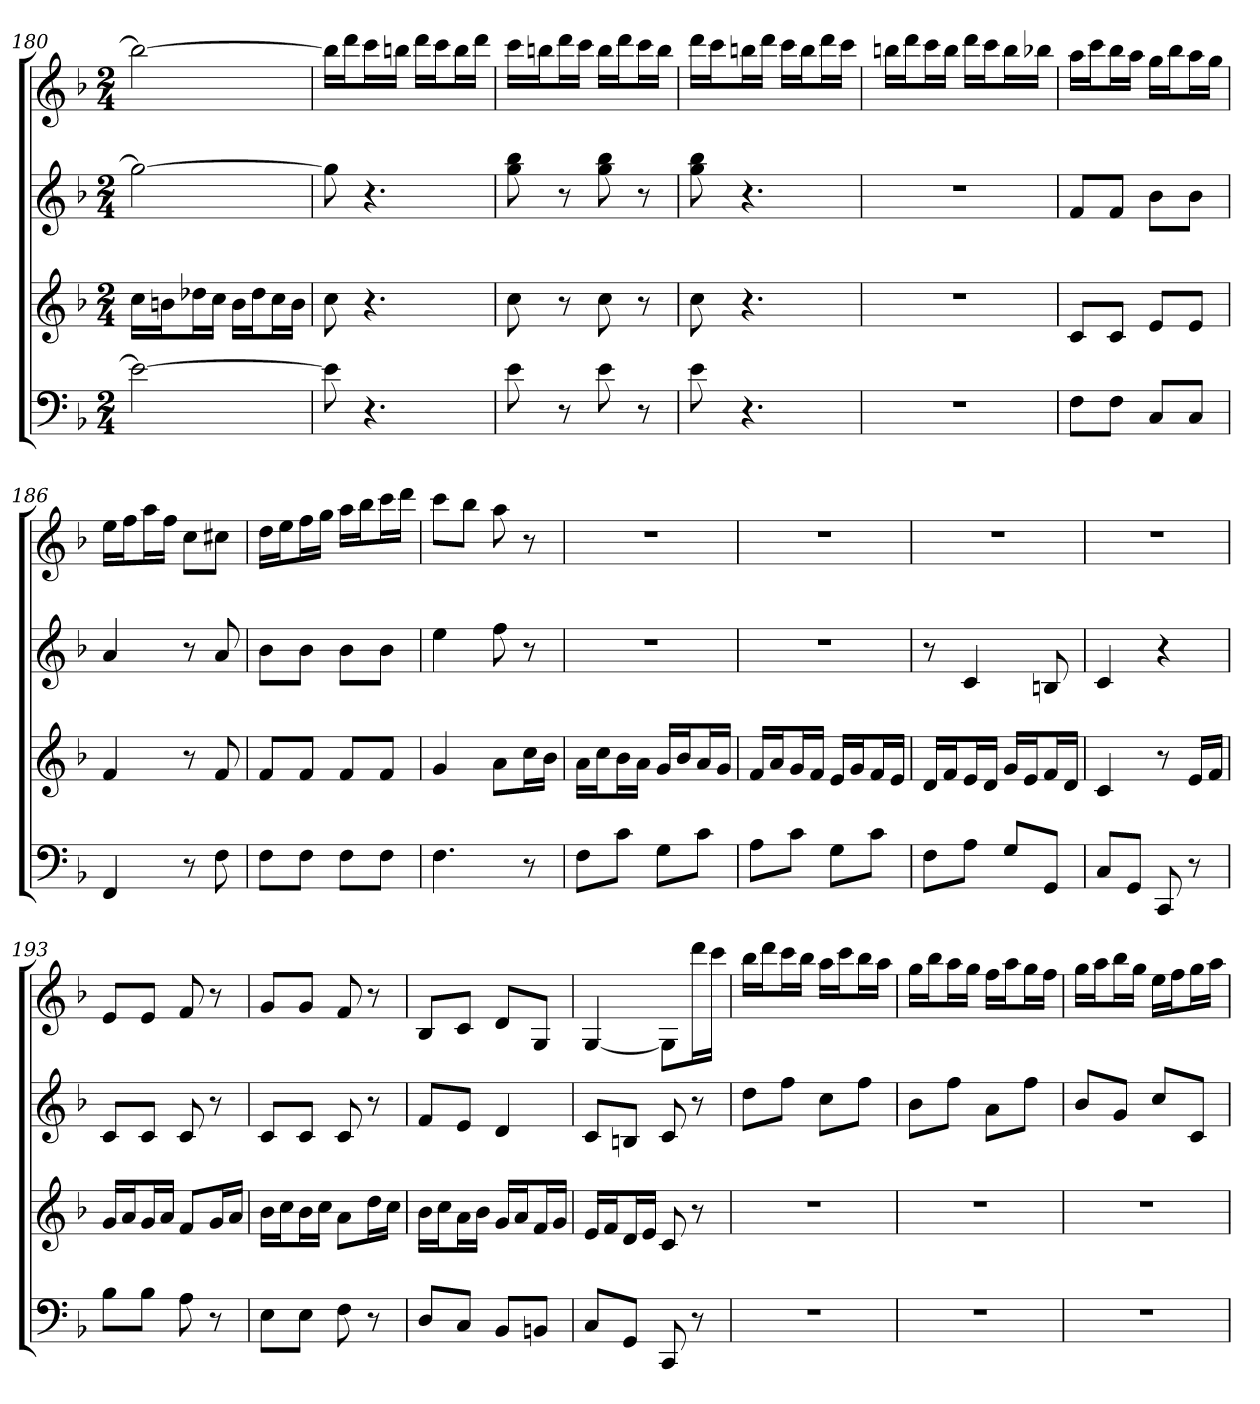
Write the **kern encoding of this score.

**kern	**kern	**kern	**kern
*part4	*part3	*part2	*part1
*staff4	*staff3	*staff2	*staff1
*k[b-]	*k[b-]	*k[b-]	*k[b-]
*F:	*F:	*F:	*F:
*M2/4	*M2/4	*M2/4	*M2/4
=180	=180	=180	=180
2e_	16ccLL	2gg_	2bb-_
.	16bnJ	.	.
.	16dd-XL	.	.
.	16ccJJ	.	.
.	16bLL	.	.
.	16dd-J	.	.
.	16ccL	.	.
.	16bJJ	.	.
=181	=181	=181	=181
8e]	8cc	8gg]	16bb-LL]
.	.	.	16dddJ
4.r	4.r	4.r	16cccL
.	.	.	16bbnJJ
.	.	.	16dddLL
.	.	.	16cccJ
.	.	.	16bbL
.	.	.	16dddJJ
=182	=182	=182	=182
8e	8cc	8gg 8bb-	16cccLL
.	.	.	16bbnJ
8r	8r	8r	16dddL
.	.	.	16cccJJ
8e	8cc	8gg 8bb-	16bbLL
.	.	.	16dddJ
8r	8r	8r	16cccL
.	.	.	16bbJJ
=183	=183	=183	=183
8e	8cc	8gg 8bb-	16dddLL
.	.	.	16cccJ
4.r	4.r	4.r	16bbnL
.	.	.	16dddJJ
.	.	.	16cccLL
.	.	.	16bbJ
.	.	.	16dddL
.	.	.	16cccJJ
=184	=184	=184	=184
2r	2r	2r	16bbnLL
.	.	.	16dddJ
.	.	.	16cccL
.	.	.	16bbJJ
.	.	.	16dddLL
.	.	.	16cccJ
.	.	.	16bbL
.	.	.	16bb-XJJ
=185	=185	=185	=185
8FL	8cL	8fL	16aaLL
.	.	.	16cccJ
8FJ	8cJ	8fJ	16bb-L
.	.	.	16aaJJ
8CL	8eL	8b-L	16ggLL
.	.	.	16bb-J
8CJ	8eJ	8b-J	16aaL
.	.	.	16ggJJ
=186	=186	=186	=186
4FF	4f	4a	16eeLL
.	.	.	16ffJ
.	.	.	16aaL
.	.	.	16ffJJ
8r	8r	8r	8ccL
8F	8f	8a	8cc#XJ
=187	=187	=187	=187
8FL	8fL	8b-L	16ddLL
.	.	.	16eeJ
8FJ	8fJ	8b-J	16ffL
.	.	.	16ggJJ
8FL	8fL	8b-L	16aaLL
.	.	.	16bb-J
8FJ	8fJ	8b-J	16cccL
.	.	.	16dddJJ
=188	=188	=188	=188
4.F	4g	4ee	8cccL
.	.	.	8bb-J
.	8aL	8ff	8aa
8r	16ccL	8r	8r
.	16b-JJ	.	.
=189	=189	=189	=189
8FL	16aLL	2r	2r
.	16ccJ	.	.
8cJ	16b-L	.	.
.	16aJJ	.	.
8GL	16gLL	.	.
.	16b-J	.	.
8cJ	16aL	.	.
.	16gJJ	.	.
=190	=190	=190	=190
8AL	16fLL	2r	2r
.	16aJ	.	.
8cJ	16gL	.	.
.	16fJJ	.	.
8GL	16eLL	.	.
.	16gJ	.	.
8cJ	16fL	.	.
.	16eJJ	.	.
=191	=191	=191	=191
8FL	16dLL	8r	2r
.	16fJ	.	.
8AJ	16eL	4c	.
.	16dJJ	.	.
8GL	16gLL	.	.
.	16eJ	.	.
8GGJ	16fL	8Bn	.
.	16dJJ	.	.
=192	=192	=192	=192
8CL	4c	4c	2r
8GGJ	.	.	.
8CC	8r	4r	.
8r	16eLL	.	.
.	16fJJ	.	.
=193	=193	=193	=193
8B-L	16gLL	8cL	8eL
.	16aJ	.	.
8B-J	16gL	8cJ	8eJ
.	16aJJ	.	.
8A	8fL	8c	8f
8r	16gL	8r	8r
.	16aJJ	.	.
=194	=194	=194	=194
8EL	16b-LL	8cL	8gL
.	16ccJ	.	.
8EJ	16b-L	8cJ	8gJ
.	16ccJJ	.	.
8F	8aL	8c	8f
8r	16ddL	8r	8r
.	16ccJJ	.	.
=195	=195	=195	=195
8DL	16b-LL	8fL	8B-L
.	16ccJ	.	.
8CJ	16aL	8eJ	8cJ
.	16b-JJ	.	.
8BB-L	16gLL	4d	8dL
.	16aJ	.	.
8BBnJ	16fL	.	8GJ
.	16gJJ	.	.
=196	=196	=196	=196
8CL	16eLL	8cL	[4G
.	16fJ	.	.
8GGJ	16dL	8BnJ	.
.	16eJJ	.	.
8CC	8c	8c	8GL]
8r	8r	8r	16dddL
.	.	.	16cccJJ
=197	=197	=197	=197
2r	2r	8ddL	16bb-LL
.	.	.	16dddJ
.	.	8ffJ	16cccL
.	.	.	16bb-JJ
.	.	8ccL	16aaLL
.	.	.	16cccJ
.	.	8ffJ	16bb-L
.	.	.	16aaJJ
=198	=198	=198	=198
2r	2r	8b-L	16ggLL
.	.	.	16bb-J
.	.	8ffJ	16aaL
.	.	.	16ggJJ
.	.	8aL	16ffLL
.	.	.	16aaJ
.	.	8ffJ	16ggL
.	.	.	16ffJJ
=199	=199	=199	=199
2r	2r	8b-L	16ggLL
.	.	.	16aaJ
.	.	8gJ	16bb-L
.	.	.	16ggJJ
.	.	8ccL	16eeLL
.	.	.	16ffJ
.	.	8cJ	16ggL
.	.	.	16aaJJ
=	=	=	=
*-	*-	*-	*-
